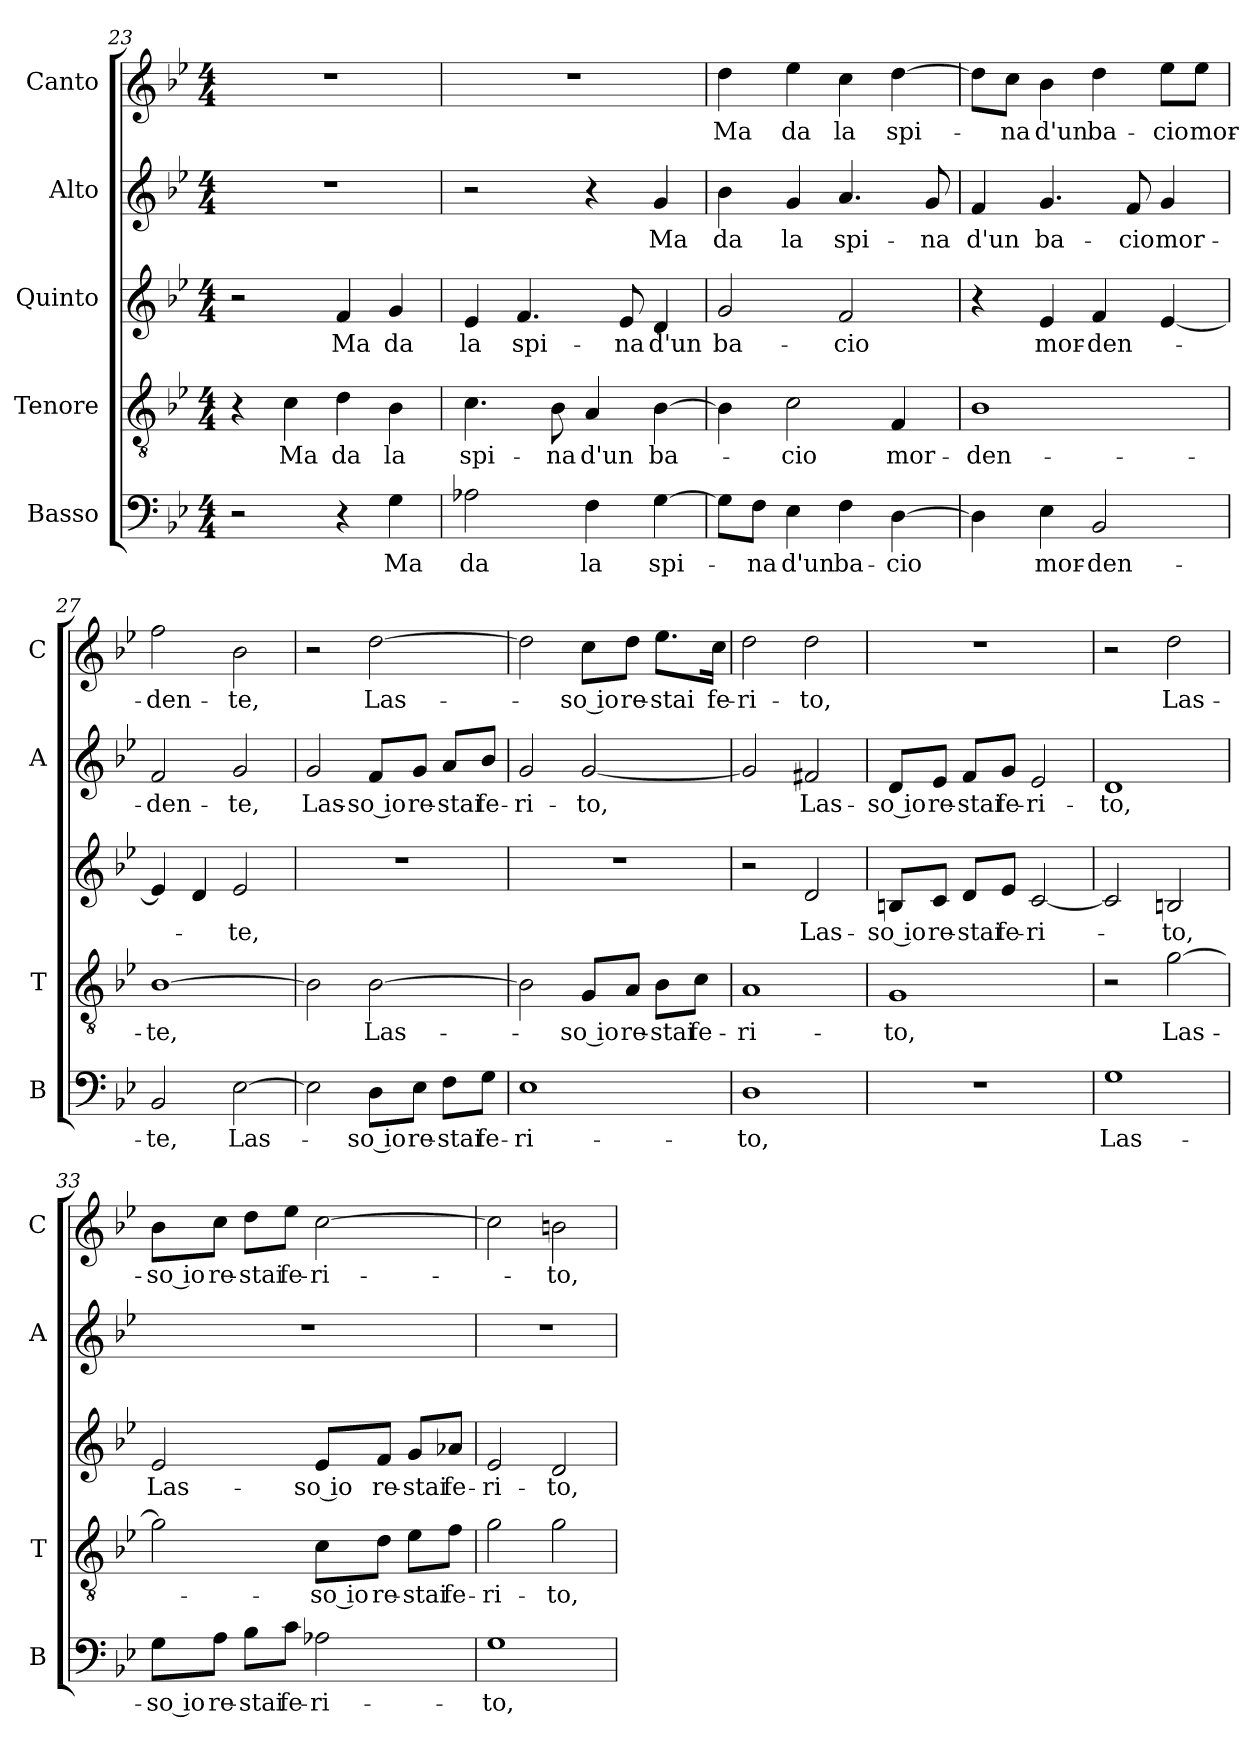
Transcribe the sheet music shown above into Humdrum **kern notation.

**kern	**text	**kern	**text	**kern	**text	**kern	**text	**kern	**text
*part5	*part5	*part4	*part4	*part3	*part3	*part2	*part2	*part1	*part1
*staff5	*staff5	*staff4	*staff4	*staff3	*staff3	*staff2	*staff2	*staff1	*staff1
*I"Basso	*	*I"Tenore	*	*I"Quinto	*	*I"Alto	*	*I"Canto	*
*I'B	*	*I'T	*	*	*	*I'A	*	*I'C	*
*clefF4	*	*clefGv2	*	*clefG2	*	*clefG2	*	*clefG2	*
*k[b-e-]	*	*k[b-e-]	*	*k[b-e-]	*	*k[b-e-]	*	*k[b-e-]	*
*B-:	*	*B-:	*	*B-:	*	*B-:	*	*B-:	*
*M4/4	*	*M4/4	*	*M4/4	*	*M4/4	*	*M4/4	*
=23	=23	=23	=23	=23	=23	=23	=23	=23	=23
2r	.	4r	.	2r	.	1r	.	1r	.
!	!	!	!LO:LY:b	!	!	!	!	!	!
.	.	4c\	Ma	.	.	.	.	.	.
!	!	!	!LO:LY:b	!	!LO:LY:b	!	!	!	!
4r	.	4d\	da	4f/	Ma	.	.	.	.
!	!LO:LY:b	!	!LO:LY:b	!	!LO:LY:b	!	!	!	!
4G\	Ma	4B-\	la	4g/	da	.	.	.	.
!!LO:PB:g=z
=24	=24	=24	=24	=24	=24	=24	=24	=24	=24
!	!LO:LY:b	!	!LO:LY:b	!	!LO:LY:b	!	!	!	!
2A-X\	da	4.c\	spi-	4e-/	la	2r	.	1r	.
!	!	!	!	!	!LO:LY:b	!	!	!	!
.	.	.	.	4.f/	spi-	.	.	.	.
!	!	!	!LO:LY:b	!	!	!	!	!	!
.	.	8B-\	-na	.	.	.	.	.	.
!	!LO:LY:b	!	!LO:LY:b	!	!	!	!	!	!
4F\	la	4A/	d'un	.	.	4r	.	.	.
!	!	!	!	!	!LO:LY:b	!	!	!	!
.	.	.	.	8e-/	-na	.	.	.	.
!	!LO:LY:b	!	!LO:LY:b	!	!LO:LY:b	!	!LO:LY:b	!	!
[4G\	spi-	[4B-\	ba-	4d/	d'un	4g/	Ma	.	.
=25	=25	=25	=25	=25	=25	=25	=25	=25	=25
!	!	!	!	!	!LO:LY:b	!	!LO:LY:b	!	!LO:LY:b
8G\L]	.	4B-\]	.	2g/	ba-	4b-\	da	4dd\	Ma
!	!LO:LY:b	!	!	!	!	!	!	!	!
8F\J	-na	.	.	.	.	.	.	.	.
!	!LO:LY:b	!	!LO:LY:b	!	!	!	!LO:LY:b	!	!LO:LY:b
4E-\	d'un	2c\	-cio	.	.	4g/	la	4ee-\	da
!	!LO:LY:b	!	!	!	!LO:LY:b	!	!LO:LY:b	!	!LO:LY:b
4F\	ba-	.	.	2f/	-cio	4.a/	spi-	4cc\	la
!	!LO:LY:b	!	!LO:LY:b	!	!	!	!	!	!LO:LY:b
[4D\	-cio	4F/	mor-	.	.	.	.	[4dd\	spi-
!	!	!	!	!	!	!	!LO:LY:b	!	!
.	.	.	.	.	.	8g/	-na	.	.
=26	=26	=26	=26	=26	=26	=26	=26	=26	=26
!	!	!	!LO:LY:b	!	!	!	!LO:LY:b	!	!
4D\]	.	1B-	-den-	4r	.	4f/	d'un	8dd\L]	.
!	!	!	!	!	!	!	!	!	!LO:LY:b
.	.	.	.	.	.	.	.	8cc\J	-na
!	!LO:LY:b	!	!	!	!LO:LY:b	!	!LO:LY:b	!	!LO:LY:b
4E-\	mor-	.	.	4e-/	mor-	4.g/	ba-	4b-\	d'un
!	!LO:LY:b	!	!	!	!LO:LY:b	!	!	!	!LO:LY:b
2BB-/	-den-	.	.	4f/	-den-	.	.	4dd\	ba-
!	!	!	!	!	!	!	!LO:LY:b	!	!
.	.	.	.	.	.	8f/	-cio	.	.
!	!	!	!	!	!	!	!LO:LY:b	!	!LO:LY:b
.	.	.	.	[4e-/	.	4g/	mor-	8ee-\L	-cio
!	!	!	!	!	!	!	!	!	!LO:LY:b
.	.	.	.	.	.	.	.	8ee-\J	mor-
=27	=27	=27	=27	=27	=27	=27	=27	=27	=27
!	!LO:LY:b	!	!LO:LY:b	!	!	!	!LO:LY:b	!	!LO:LY:b
2BB-/	-te,	[1B-	-te,	4e-/]	.	2f/	-den-	2ff\	-den-
.	.	.	.	4d/	.	.	.	.	.
!	!LO:LY:b	!	!	!	!LO:LY:b	!	!LO:LY:b	!	!LO:LY:b
[2E-\	Las-	.	.	2e-/	-te,	2g/	-te,	2b-\	-te,
=28	=28	=28	=28	=28	=28	=28	=28	=28	=28
!	!	!	!	!	!	!	!LO:LY:b	!	!
2E-\]	.	2B-\]	.	1r	.	2g/	Las-	2r	.
!	!LO:LY:b	!	!LO:LY:b	!	!	!	!LO:LY:b	!	!LO:LY:b
8D\L	-so io	[2B-\	Las-	.	.	8f/L	-so io	[2dd\	Las-
!	!LO:LY:b	!	!	!	!	!	!LO:LY:b	!	!
8E-\J	re-	.	.	.	.	8g/J	re-	.	.
!	!LO:LY:b	!	!	!	!	!	!LO:LY:b	!	!
8F\L	-stai	.	.	.	.	8a/L	-stai	.	.
!	!LO:LY:b	!	!	!	!	!	!LO:LY:b	!	!
8G\J	fe-	.	.	.	.	8b-/J	fe-	.	.
=29	=29	=29	=29	=29	=29	=29	=29	=29	=29
!	!LO:LY:b	!	!	!	!	!	!LO:LY:b	!	!
1E-	-ri-	2B-\]	.	1r	.	2g/	-ri-	2dd\]	.
!	!	!	!LO:LY:b	!	!	!	!LO:LY:b	!	!LO:LY:b
.	.	8G/L	-so io	.	.	[2g/	-to,	8cc\L	-so io
!	!	!	!LO:LY:b	!	!	!	!	!	!LO:LY:b
.	.	8A/J	re-	.	.	.	.	8dd\J	re-
!	!	!	!LO:LY:b	!	!	!	!	!	!LO:LY:b
.	.	8B-\L	-stai	.	.	.	.	8.ee-\L	-stai
!	!	!	!LO:LY:b	!	!	!	!	!	!
.	.	8c\J	fe-	.	.	.	.	.	.
!	!	!	!	!	!	!	!	!	!LO:LY:b
.	.	.	.	.	.	.	.	16cc\Jk	fe-
!!LO:LB:g=z
=30	=30	=30	=30	=30	=30	=30	=30	=30	=30
!	!LO:LY:b	!	!LO:LY:b	!	!	!	!	!	!LO:LY:b
1D	-to,	1A	-ri-	2r	.	2g/]	.	2dd\	-ri-
!	!	!	!	!	!LO:LY:b	!	!LO:LY:b	!	!LO:LY:b
.	.	.	.	2d/	Las-	2f#X/	Las-	2dd\	-to,
=31	=31	=31	=31	=31	=31	=31	=31	=31	=31
!	!	!	!LO:LY:b	!	!LO:LY:b	!	!LO:LY:b	!	!
1r	.	1G	-to,	8Bn/L	-so io	8d/L	-so io	1r	.
!	!	!	!	!	!LO:LY:b	!	!LO:LY:b	!	!
.	.	.	.	8c/J	re-	8e-/J	re-	.	.
!	!	!	!	!	!LO:LY:b	!	!LO:LY:b	!	!
.	.	.	.	8d/L	-stai	8f/L	-stai	.	.
!	!	!	!	!	!LO:LY:b	!	!LO:LY:b	!	!
.	.	.	.	8e-/J	fe-	8g/J	fe-	.	.
!	!	!	!	!	!LO:LY:b	!	!LO:LY:b	!	!
.	.	.	.	[2c/	-ri-	2e-/	-ri-	.	.
=32	=32	=32	=32	=32	=32	=32	=32	=32	=32
!	!LO:LY:b	!	!	!	!	!	!LO:LY:b	!	!
1G	Las-	2r	.	2c/]	.	1d	-to,	2r	.
!	!	!	!LO:LY:b	!	!LO:LY:b	!	!	!	!LO:LY:b
.	.	[2g\	Las-	2Bn/	-to,	.	.	2dd\	Las-
=33	=33	=33	=33	=33	=33	=33	=33	=33	=33
!	!LO:LY:b	!	!	!	!LO:LY:b	!	!	!	!LO:LY:b
8G\L	-so io	2g\]	.	2e-/	Las-	1r	.	8b-\L	-so io
!	!LO:LY:b	!	!	!	!	!	!	!	!LO:LY:b
8A\J	re-	.	.	.	.	.	.	8cc\J	re-
!	!LO:LY:b	!	!	!	!	!	!	!	!LO:LY:b
8B-\L	-stai	.	.	.	.	.	.	8dd\L	-stai
!	!LO:LY:b	!	!	!	!	!	!	!	!LO:LY:b
8c\J	fe-	.	.	.	.	.	.	8ee-\J	fe-
!	!LO:LY:b	!	!LO:LY:b	!	!LO:LY:b	!	!	!	!LO:LY:b
2A-X\	-ri-	8c\L	-so io	8e-/L	-so io	.	.	[2cc\	-ri-
!	!	!	!LO:LY:b	!	!LO:LY:b	!	!	!	!
.	.	8d\J	re-	8f/J	re-	.	.	.	.
!	!	!	!LO:LY:b	!	!LO:LY:b	!	!	!	!
.	.	8e-\L	-stai	8g/L	-stai	.	.	.	.
!	!	!	!LO:LY:b	!	!LO:LY:b	!	!	!	!
.	.	8f\J	fe-	8a-X/J	fe-	.	.	.	.
=34	=34	=34	=34	=34	=34	=34	=34	=34	=34
!	!LO:LY:b	!	!LO:LY:b	!	!LO:LY:b	!	!	!	!
1G	-to,	2g\	-ri-	2e-/	-ri-	1r	.	2cc\]	.
!	!	!	!LO:LY:b	!	!LO:LY:b	!	!	!	!LO:LY:b
.	.	2g\	-to,	2d/	-to,	.	.	2bn\	-to,
=	=	=	=	=	=	=	=	=	=
*-	*-	*-	*-	*-	*-	*-	*-	*-	*-
